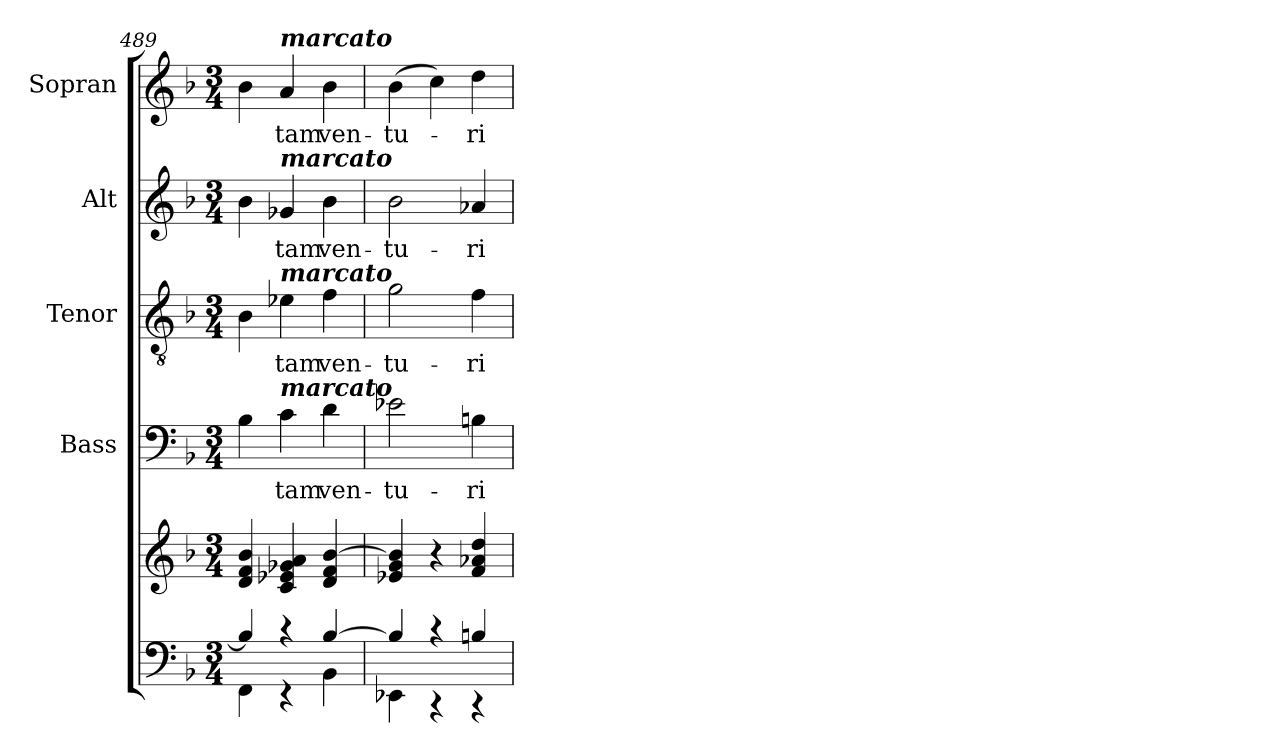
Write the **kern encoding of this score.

**kern	**kern	**kern	**text	**kern	**text	**kern	**text	**kern	**text
*part5	*part5	*part4	*part4	*part3	*part3	*part2	*part2	*part1	*part1
*staff6	*staff5	*staff4	*staff4	*staff3	*staff3	*staff2	*staff2	*staff1	*staff1
*	*	*I"Bass	*	*I"Tenor	*	*I"Alt	*	*I"Sopran	*
*	*	*I'B.	*	*I'T.	*	*I'A.	*	*I'S.	*
*clefF4	*clefG2	*clefF4	*	*clefGv2	*	*clefG2	*	*clefG2	*
*k[b-]	*k[b-]	*k[b-]	*	*k[b-]	*	*k[b-]	*	*k[b-]	*
*F:	*F:	*F:	*	*F:	*	*F:	*	*F:	*
*M3/4	*M3/4	*M3/4	*	*M3/4	*	*M3/4	*	*M3/4	*
=489	=489	=489	=489	=489	=489	=489	=489	=489	=489
*^	*	*	*	*	*	*	*	*	*
4B-/]	4FF\	4d/ 4f/ 4b-/	4B-\	.	4B-\	.	4b-\	.	4b-\	.
!	!	!	!	!	!	!	!	!	!LO:TX:a:Bi:t=marcato	!
!	!	!	!	!	!	!	!LO:TX:a:Bi:t=marcato	!	!	!
!	!	!	!	!	!LO:TX:a:Bi:t=marcato	!	!	!	!	!
!	!	!	!LO:TX:a:Bi:t=marcato	!	!	!	!	!	!	!
!	!	!	!	!LO:LY:b	!	!LO:LY:b	!	!LO:LY:b	!	!LO:LY:b
4r	4r	4c/ 4e-X/ 4g-X/ 4a/	4c\	-tam	4e-X\	-tam	4g-X/	-tam	4a/	-tam
!	!	!	!	!LO:LY:b	!	!LO:LY:b	!	!LO:LY:b	!	!LO:LY:b
[>4B-/	4BB-\	4d/ 4f/ [>4b-/	4d\	ven-	4f\	ven-	4b-\	ven-	4b-\	ven-
=490	=490	=490	=490	=490	=490	=490	=490	=490	=490	=490
!	!	!	!	!LO:LY:b	!	!LO:LY:b	!	!LO:LY:b	!	!LO:LY:b
4B-/]	4EE-X\	4e-X/ 4g/ 4b-/]	2e-X\	-tu-	2g\	-tu-	2b-\	-tu-	(>4b-\	-tu-
4r	4r	4r	.	.	.	.	.	.	4cc\)	.
!	!	!	!	!LO:LY:b	!	!LO:LY:b	!	!LO:LY:b	!	!LO:LY:b
4Bn/	4r	4f/ 4a-X/ 4dd/	4Bn\	-ri	4f\	-ri	4a-X/	-ri	4dd\	-ri
*v	*v	*	*	*	*	*	*	*	*	*
=	=	=	=	=	=	=	=	=	=
*-	*-	*-	*-	*-	*-	*-	*-	*-	*-
